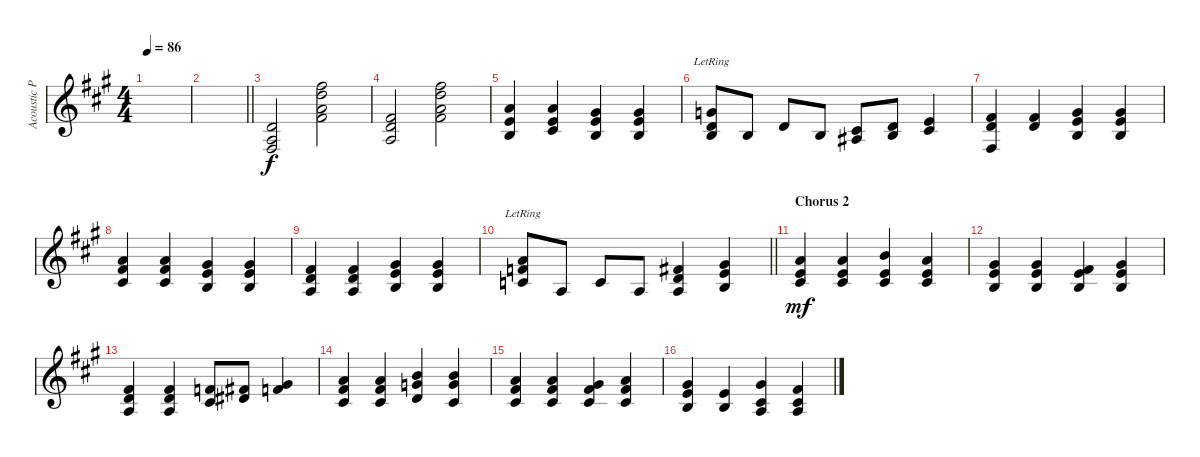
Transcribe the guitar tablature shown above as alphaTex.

\track ("Acoustic Piano (Staff 1)" "Acoustic P") {instrument acousticgrandpiano}
\staff {score}
\tuning (E4 B3 G3 D3 A2 E2 B1) {hide}
\ts (4 4)
\tempo 86
\clef g2
\ks a
|
\barLineRight lightlight
|
(3.2 2.3 4.4).2 (5.1 15.2 23.3 16.4).2 |
(2.1 3.2 2.3).2 (14.1 15.2 14.3 16.4).2 |
(0.1 10.2 4.3).4 (0.1 2.2 14.3).4 (0.1 0.2 13.3).4 (0.1 0.2 13.3).4 |
(3.1{lr} 0.2{lr} 7.3{lr}).8 0.2.8 3.2.8 0.2.8 (2.2 3.3).8 (0.2 7.3).8 (0.1 2.2).4 |
(2.1 3.2 4.4).4 (2.1 3.2).4 (0.1 9.2 4.3).4 (0.1 9.2 4.3).4 |
(2.1 10.2 6.3).4 (2.1 10.2 6.3).4 (0.1 9.2 4.3).4 (0.1 9.2 4.3).4 |
(2.1 3.2 2.3).4 (2.1 3.2 2.3).4 (0.1 0.2 13.3).4 (0.1 0.2 13.3).4 |
\barLineRight lightlight
(1.1{lr} 1.2{lr} 14.3{lr}).8 2.3.8 1.2.8 2.3.8 (2.1 3.2 2.3).4 (0.1 0.2 13.3).4 |
\section ("" "Chorus 2")
(5.1 2.2 9.3).4{dy mf} (5.1 2.2 9.3).4 (0.1 2.2 16.3).4 (0.1 10.2 6.3).4 |
(0.1 0.2 13.3).4 (0.1 0.2 13.3).4 (0.1 0.2 11.3).4 (0.1 0.2 13.3).4 |
(2.1 3.2 2.3).4 (2.1 3.2 2.3).4 (1.1 2.2).8 (2.1 4.2).8 (1.1 9.2).4 |
(2.1 2.2 14.3).4 (2.1 2.2 14.3).4 (3.1 3.2 16.3).4 (3.1 2.2 16.3).4 |
(2.1 2.2 14.3).4 (2.1 2.2 14.3).4 (2.1 2.2 13.3).4 (2.1 2.2 14.3).4 |
(0.1 0.2 13.3).4 (0.1 0.2).4 (4.1 2.2 2.3).4 (2.1 2.2 2.3).4
